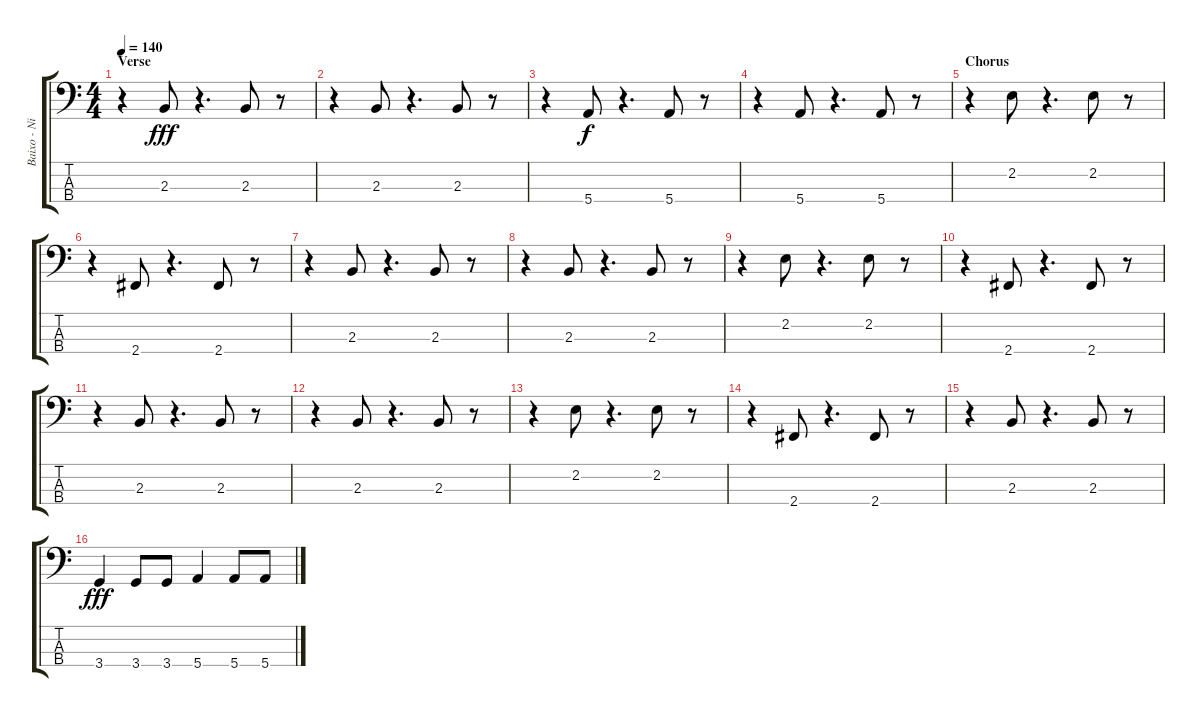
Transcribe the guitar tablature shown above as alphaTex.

\track ("Baixo - Nikola" "Baixo - Ni") {instrument electricbasspick}
\staff {score tabs}
\tuning (G2 D2 A1 E1) {hide}
\ts (4 4)
\section ("" "Verse")
\tempo 140
\clef f4
\ks c
r.4{dy fff} 2.3.8 r.4{d} 2.3.8 r.8 |
r.4 2.3.8 r.4{d} 2.3.8 r.8 |
r.4 5.4.8{dy f} r.4{d} 5.4.8 r.8 |
r.4 5.4.8 r.4{d} 5.4.8 r.8 |
\section ("" "Chorus")
r.4 2.2.8 r.4{d} 2.2.8 r.8 |
r.4 2.4.8 r.4{d} 2.4.8 r.8 |
r.4 2.3.8 r.4{d} 2.3.8 r.8 |
r.4 2.3.8 r.4{d} 2.3.8 r.8 |
r.4 2.2.8 r.4{d} 2.2.8 r.8 |
r.4 2.4.8 r.4{d} 2.4.8 r.8 |
r.4 2.3.8 r.4{d} 2.3.8 r.8 |
r.4 2.3.8 r.4{d} 2.3.8 r.8 |
r.4 2.2.8 r.4{d} 2.2.8 r.8 |
r.4 2.4.8 r.4{d} 2.4.8 r.8 |
r.4 2.3.8 r.4{d} 2.3.8 r.8 |
3.4.4{dy fff} 3.4.8 3.4.8 5.4.4 5.4.8 5.4.8
